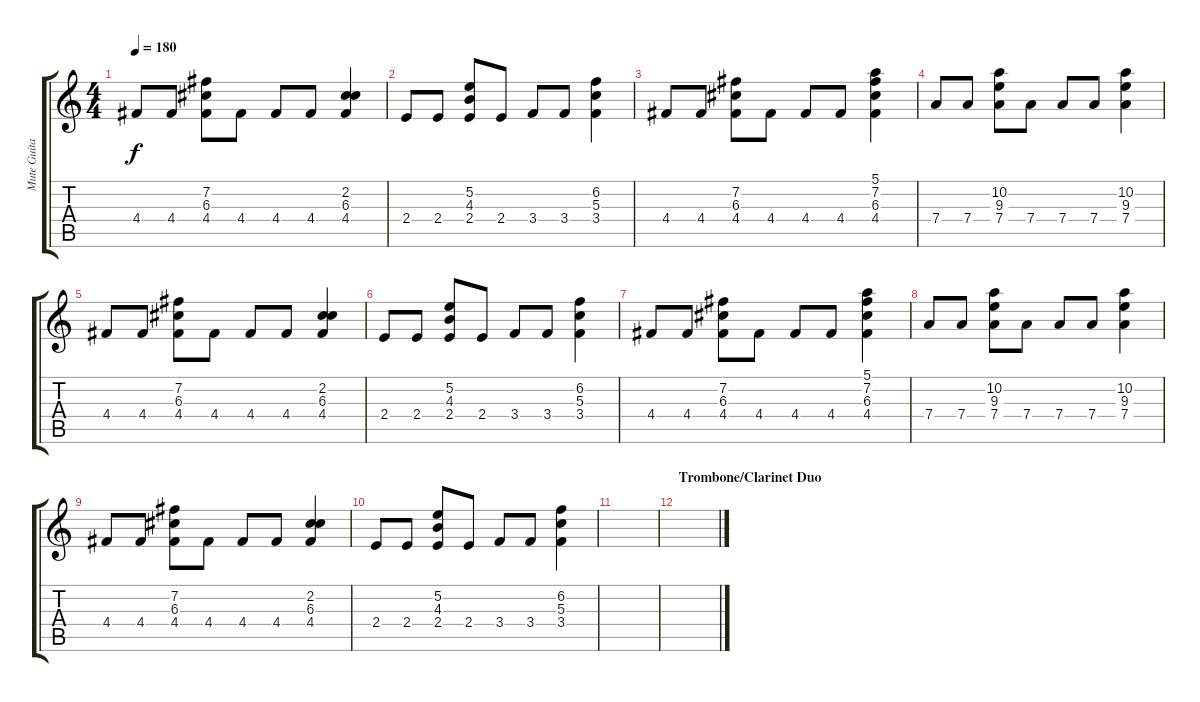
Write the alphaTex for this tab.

\track ("Mute Guitar" "Mute Guita") {instrument electricguitarmuted}
\staff {score tabs}
\tuning (E4 B3 G3 D3 A2 E2) {hide}
\ts (4 4)
\tempo 180
\clef g2
\ks c
4.4.8{dy f} 4.4.8 (7.2 6.3 4.4).8 4.4.8 4.4.8 4.4.8 (2.2 6.3 4.4).4 |
2.4.8 2.4.8 (5.2 4.3 2.4).8 2.4.8 3.4.8 3.4.8 (6.2 5.3 3.4).4 |
4.4.8 4.4.8 (7.2 6.3 4.4).8 4.4.8 4.4.8 4.4.8 (5.1 7.2 6.3 4.4).4 |
7.4.8 7.4.8 (10.2 9.3 7.4).8 7.4.8 7.4.8 7.4.8 (10.2 9.3 7.4).4 |
4.4.8 4.4.8 (7.2 6.3 4.4).8 4.4.8 4.4.8 4.4.8 (2.2 6.3 4.4).4 |
2.4.8 2.4.8 (5.2 4.3 2.4).8 2.4.8 3.4.8 3.4.8 (6.2 5.3 3.4).4 |
4.4.8 4.4.8 (7.2 6.3 4.4).8 4.4.8 4.4.8 4.4.8 (5.1 7.2 6.3 4.4).4 |
7.4.8 7.4.8 (10.2 9.3 7.4).8 7.4.8 7.4.8 7.4.8 (10.2 9.3 7.4).4 |
4.4.8 4.4.8 (7.2 6.3 4.4).8 4.4.8 4.4.8 4.4.8 (2.2 6.3 4.4).4 |
2.4.8 2.4.8 (5.2 4.3 2.4).8 2.4.8 3.4.8 3.4.8 (6.2 5.3 3.4).4 |
|
\section ("" "Trombone/Clarinet Duo")
